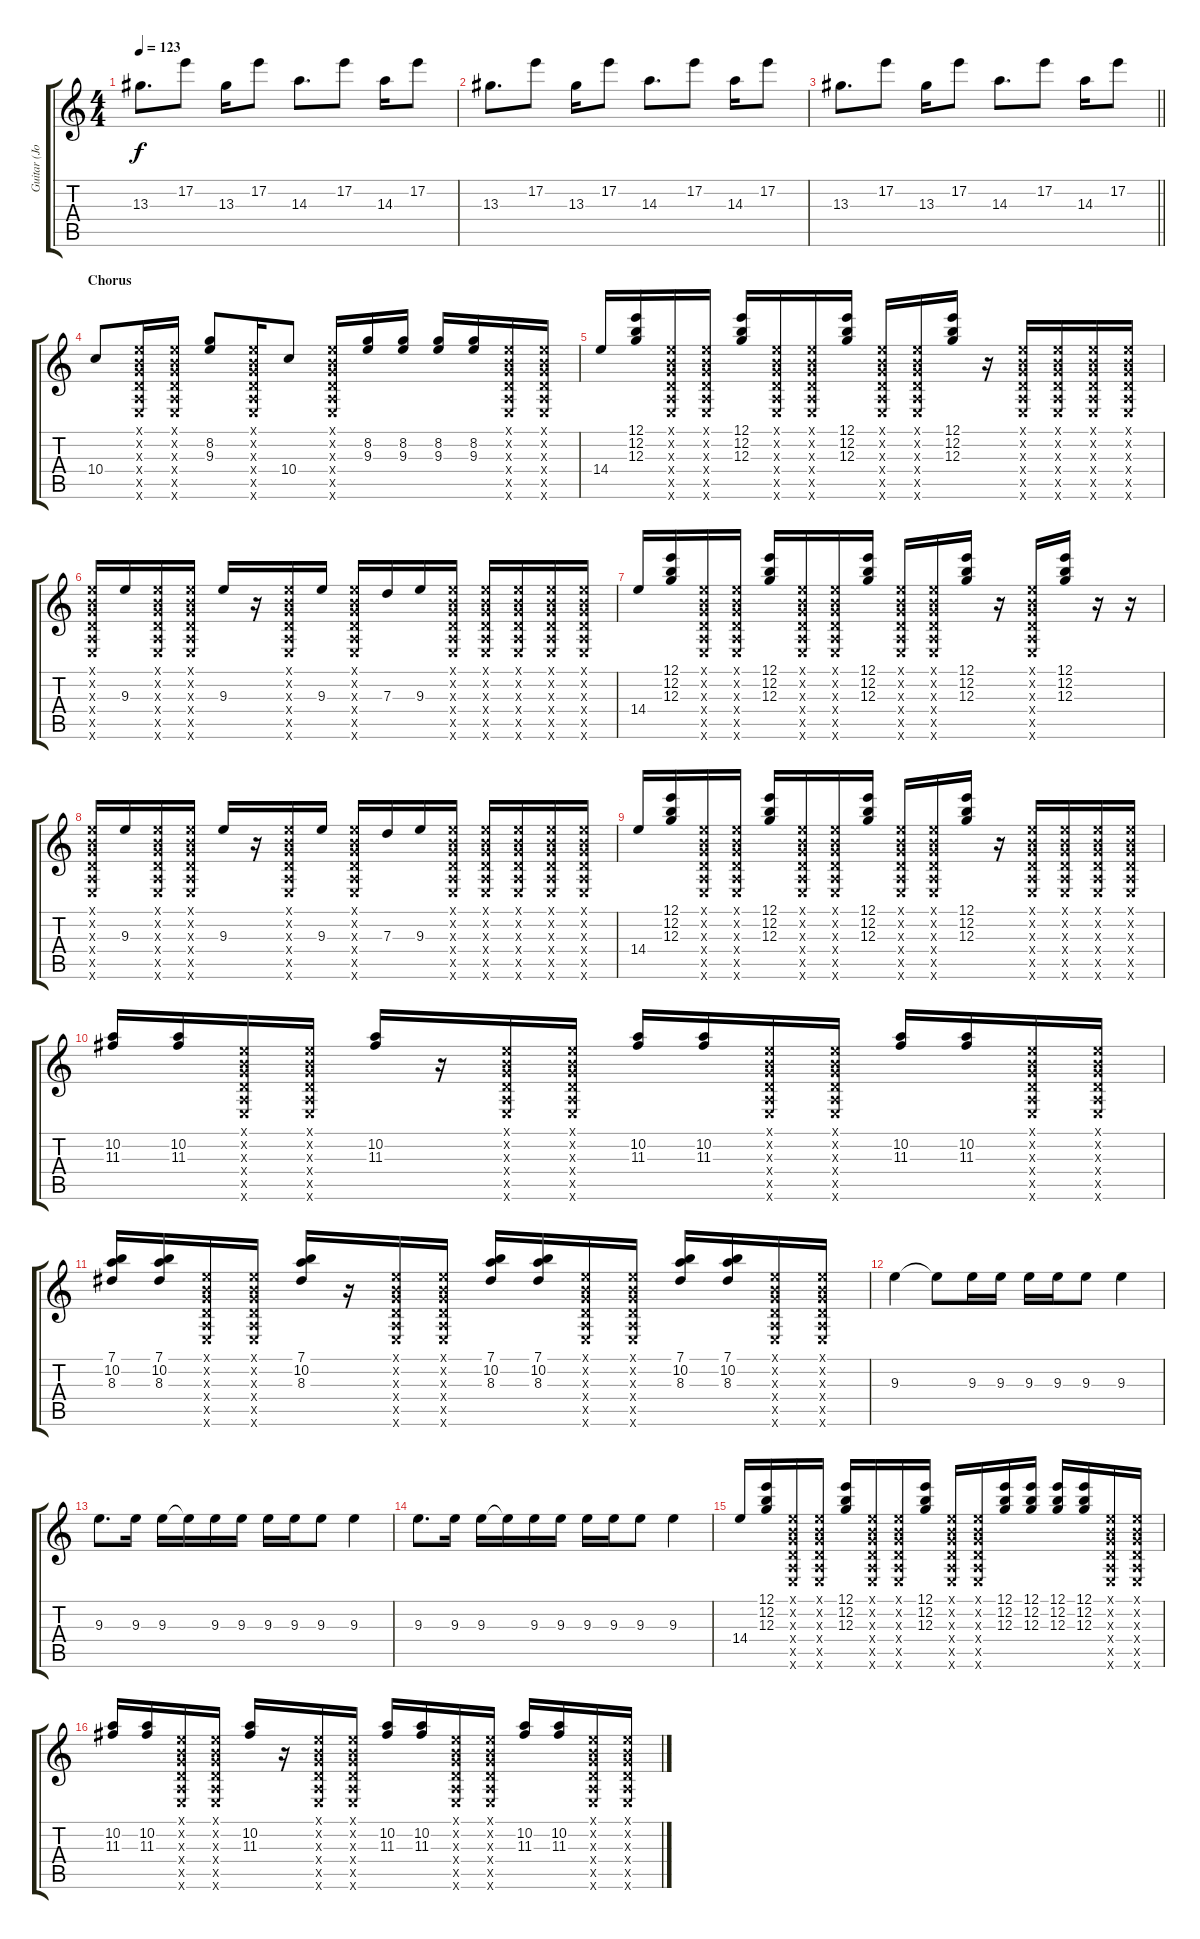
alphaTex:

\track ("Guitar (Josh Klinghoffer" "Guitar (Jo") {instrument distortionguitar}
\staff {score tabs}
\tuning (E4 B3 G3 D3 A2 E2) {hide}
\ts (4 4)
\tempo 123
\clef g2
\ks c
13.3.8{d dy f} 17.2.8 13.3.16 17.2.8 14.3.8{d} 17.2.8 14.3.16 17.2.8 |
13.3.8{d} 17.2.8 13.3.16 17.2.8 14.3.8{d} 17.2.8 14.3.16 17.2.8 |
\barLineRight lightlight
13.3.8{d} 17.2.8 13.3.16 17.2.8 14.3.8{d} 17.2.8 14.3.16 17.2.8 |
\section ("" "Chorus")
10.4.8{instrument electricguitarclean} (0.1{x} 0.2{x} 0.3{x} 0.4{x} 0.5{x} 0.6{x}).16 (0.1{x} 0.2{x} 0.3{x} 0.4{x} 0.5{x} 0.6{x}).16 (8.2 9.3).8 (0.1{x} 0.2{x} 0.3{x} 0.4{x} 0.5{x} 0.6{x}).16 10.4.8 (0.1{x} 0.2{x} 0.3{x} 0.4{x} 0.5{x} 0.6{x}).16 (8.2 9.3).16 (8.2 9.3).16 (8.2 9.3).16 (8.2 9.3).16 (0.1{x} 0.2{x} 0.3{x} 0.4{x} 0.5{x} 0.6{x}).16 (0.1{x} 0.2{x} 0.3{x} 0.4{x} 0.5{x} 0.6{x}).16 |
14.4.16 (12.1 12.2 12.3).16 (0.1{x} 0.2{x} 0.3{x} 0.4{x} 0.5{x} 0.6{x}).16 (0.1{x} 0.2{x} 0.3{x} 0.4{x} 0.5{x} 0.6{x}).16 (12.1 12.2 12.3).16 (0.1{x} 0.2{x} 0.3{x} 0.4{x} 0.5{x} 0.6{x}).16 (0.1{x} 0.2{x} 0.3{x} 0.4{x} 0.5{x} 0.6{x}).16 (12.1 12.2 12.3).16 (0.1{x} 0.2{x} 0.3{x} 0.4{x} 0.5{x} 0.6{x}).16 (0.1{x} 0.2{x} 0.3{x} 0.4{x} 0.5{x} 0.6{x}).16 (12.1 12.2 12.3).16 r.16 (0.1{x} 0.2{x} 0.3{x} 0.4{x} 0.5{x} 0.6{x}).16 (0.1{x} 0.2{x} 0.3{x} 0.4{x} 0.5{x} 0.6{x}).16 (0.1{x} 0.2{x} 0.3{x} 0.4{x} 0.5{x} 0.6{x}).16 (0.1{x} 0.2{x} 0.3{x} 0.4{x} 0.5{x} 0.6{x}).16 |
(0.1{x} 0.2{x} 0.3{x} 0.4{x} 0.5{x} 0.6{x}).16 9.3.16 (0.1{x} 0.2{x} 0.3{x} 0.4{x} 0.5{x} 0.6{x}).16 (0.1{x} 0.2{x} 0.3{x} 0.4{x} 0.5{x} 0.6{x}).16 9.3.16 r.16 (0.1{x} 0.2{x} 0.3{x} 0.4{x} 0.5{x} 0.6{x}).16 9.3.16 (0.1{x} 0.2{x} 0.3{x} 0.4{x} 0.5{x} 0.6{x}).16 7.3.16 9.3.16 (0.1{x} 0.2{x} 0.3{x} 0.4{x} 0.5{x} 0.6{x}).16 (0.1{x} 0.2{x} 0.3{x} 0.4{x} 0.5{x} 0.6{x}).16 (0.1{x} 0.2{x} 0.3{x} 0.4{x} 0.5{x} 0.6{x}).16 (0.1{x} 0.2{x} 0.3{x} 0.4{x} 0.5{x} 0.6{x}).16 (0.1{x} 0.2{x} 0.3{x} 0.4{x} 0.5{x} 0.6{x}).16 |
14.4.16 (12.1 12.2 12.3).16 (0.1{x} 0.2{x} 0.3{x} 0.4{x} 0.5{x} 0.6{x}).16 (0.1{x} 0.2{x} 0.3{x} 0.4{x} 0.5{x} 0.6{x}).16 (12.1 12.2 12.3).16 (0.1{x} 0.2{x} 0.3{x} 0.4{x} 0.5{x} 0.6{x}).16 (0.1{x} 0.2{x} 0.3{x} 0.4{x} 0.5{x} 0.6{x}).16 (12.1 12.2 12.3).16 (0.1{x} 0.2{x} 0.3{x} 0.4{x} 0.5{x} 0.6{x}).16 (0.1{x} 0.2{x} 0.3{x} 0.4{x} 0.5{x} 0.6{x}).16 (12.1 12.2 12.3).16 r.16 (0.1{x} 0.2{x} 0.3{x} 0.4{x} 0.5{x} 0.6{x}).16 (12.1 12.2 12.3).16 r.16 r.16 |
(0.1{x} 0.2{x} 0.3{x} 0.4{x} 0.5{x} 0.6{x}).16 9.3.16 (0.1{x} 0.2{x} 0.3{x} 0.4{x} 0.5{x} 0.6{x}).16 (0.1{x} 0.2{x} 0.3{x} 0.4{x} 0.5{x} 0.6{x}).16 9.3.16 r.16 (0.1{x} 0.2{x} 0.3{x} 0.4{x} 0.5{x} 0.6{x}).16 9.3.16 (0.1{x} 0.2{x} 0.3{x} 0.4{x} 0.5{x} 0.6{x}).16 7.3.16 9.3.16 (0.1{x} 0.2{x} 0.3{x} 0.4{x} 0.5{x} 0.6{x}).16 (0.1{x} 0.2{x} 0.3{x} 0.4{x} 0.5{x} 0.6{x}).16 (0.1{x} 0.2{x} 0.3{x} 0.4{x} 0.5{x} 0.6{x}).16 (0.1{x} 0.2{x} 0.3{x} 0.4{x} 0.5{x} 0.6{x}).16 (0.1{x} 0.2{x} 0.3{x} 0.4{x} 0.5{x} 0.6{x}).16 |
14.4.16 (12.1 12.2 12.3).16 (0.1{x} 0.2{x} 0.3{x} 0.4{x} 0.5{x} 0.6{x}).16 (0.1{x} 0.2{x} 0.3{x} 0.4{x} 0.5{x} 0.6{x}).16 (12.1 12.2 12.3).16 (0.1{x} 0.2{x} 0.3{x} 0.4{x} 0.5{x} 0.6{x}).16 (0.1{x} 0.2{x} 0.3{x} 0.4{x} 0.5{x} 0.6{x}).16 (12.1 12.2 12.3).16 (0.1{x} 0.2{x} 0.3{x} 0.4{x} 0.5{x} 0.6{x}).16 (0.1{x} 0.2{x} 0.3{x} 0.4{x} 0.5{x} 0.6{x}).16 (12.1 12.2 12.3).16 r.16 (0.1{x} 0.2{x} 0.3{x} 0.4{x} 0.5{x} 0.6{x}).16 (0.1{x} 0.2{x} 0.3{x} 0.4{x} 0.5{x} 0.6{x}).16 (0.1{x} 0.2{x} 0.3{x} 0.4{x} 0.5{x} 0.6{x}).16 (0.1{x} 0.2{x} 0.3{x} 0.4{x} 0.5{x} 0.6{x}).16 |
(10.2 11.3).16 (10.2 11.3).16 (0.1{x} 0.2{x} 0.3{x} 0.4{x} 0.5{x} 0.6{x}).16 (0.1{x} 0.2{x} 0.3{x} 0.4{x} 0.5{x} 0.6{x}).16 (10.2 11.3).16 r.16 (0.1{x} 0.2{x} 0.3{x} 0.4{x} 0.5{x} 0.6{x}).16 (0.1{x} 0.2{x} 0.3{x} 0.4{x} 0.5{x} 0.6{x}).16 (10.2 11.3).16 (10.2 11.3).16 (0.1{x} 0.2{x} 0.3{x} 0.4{x} 0.5{x} 0.6{x}).16 (0.1{x} 0.2{x} 0.3{x} 0.4{x} 0.5{x} 0.6{x}).16 (10.2 11.3).16 (10.2 11.3).16 (0.1{x} 0.2{x} 0.3{x} 0.4{x} 0.5{x} 0.6{x}).16 (0.1{x} 0.2{x} 0.3{x} 0.4{x} 0.5{x} 0.6{x}).16 |
(7.1 10.2 8.3).16 (7.1 10.2 8.3).16 (0.1{x} 0.2{x} 0.3{x} 0.4{x} 0.5{x} 0.6{x}).16 (0.1{x} 0.2{x} 0.3{x} 0.4{x} 0.5{x} 0.6{x}).16 (7.1 10.2 8.3).16 r.16 (0.1{x} 0.2{x} 0.3{x} 0.4{x} 0.5{x} 0.6{x}).16 (0.1{x} 0.2{x} 0.3{x} 0.4{x} 0.5{x} 0.6{x}).16 (7.1 10.2 8.3).16 (7.1 10.2 8.3).16 (0.1{x} 0.2{x} 0.3{x} 0.4{x} 0.5{x} 0.6{x}).16 (0.1{x} 0.2{x} 0.3{x} 0.4{x} 0.5{x} 0.6{x}).16 (7.1 10.2 8.3).16 (7.1 10.2 8.3).16 (0.1{x} 0.2{x} 0.3{x} 0.4{x} 0.5{x} 0.6{x}).16 (0.1{x} 0.2{x} 0.3{x} 0.4{x} 0.5{x} 0.6{x}).16 |
9.3.4 9.3{t}.8 9.3.16 9.3.16 9.3.16 9.3.16 9.3.8 9.3.4 |
9.3.8{d} 9.3.16 9.3.16 9.3{t}.16 9.3.16 9.3.16 9.3.16 9.3.16 9.3.8 9.3.4 |
9.3.8{d} 9.3.16 9.3.16 9.3{t}.16 9.3.16 9.3.16 9.3.16 9.3.16 9.3.8 9.3.4 |
14.4.16 (12.1 12.2 12.3).16 (0.1{x} 0.2{x} 0.3{x} 0.4{x} 0.5{x} 0.6{x}).16 (0.1{x} 0.2{x} 0.3{x} 0.4{x} 0.5{x} 0.6{x}).16 (12.1 12.2 12.3).16 (0.1{x} 0.2{x} 0.3{x} 0.4{x} 0.5{x} 0.6{x}).16 (0.1{x} 0.2{x} 0.3{x} 0.4{x} 0.5{x} 0.6{x}).16 (12.1 12.2 12.3).16 (0.1{x} 0.2{x} 0.3{x} 0.4{x} 0.5{x} 0.6{x}).16 (0.1{x} 0.2{x} 0.3{x} 0.4{x} 0.5{x} 0.6{x}).16 (12.1 12.2 12.3).16 (12.1 12.2 12.3).16 (12.1 12.2 12.3).16 (12.1 12.2 12.3).16 (0.1{x} 0.2{x} 0.3{x} 0.4{x} 0.5{x} 0.6{x}).16 (0.1{x} 0.2{x} 0.3{x} 0.4{x} 0.5{x} 0.6{x}).16 |
(10.2 11.3).16 (10.2 11.3).16 (0.1{x} 0.2{x} 0.3{x} 0.4{x} 0.5{x} 0.6{x}).16 (0.1{x} 0.2{x} 0.3{x} 0.4{x} 0.5{x} 0.6{x}).16 (10.2 11.3).16 r.16 (0.1{x} 0.2{x} 0.3{x} 0.4{x} 0.5{x} 0.6{x}).16 (0.1{x} 0.2{x} 0.3{x} 0.4{x} 0.5{x} 0.6{x}).16 (10.2 11.3).16 (10.2 11.3).16 (0.1{x} 0.2{x} 0.3{x} 0.4{x} 0.5{x} 0.6{x}).16 (0.1{x} 0.2{x} 0.3{x} 0.4{x} 0.5{x} 0.6{x}).16 (10.2 11.3).16 (10.2 11.3).16 (0.1{x} 0.2{x} 0.3{x} 0.4{x} 0.5{x} 0.6{x}).16 (0.1{x} 0.2{x} 0.3{x} 0.4{x} 0.5{x} 0.6{x}).16
